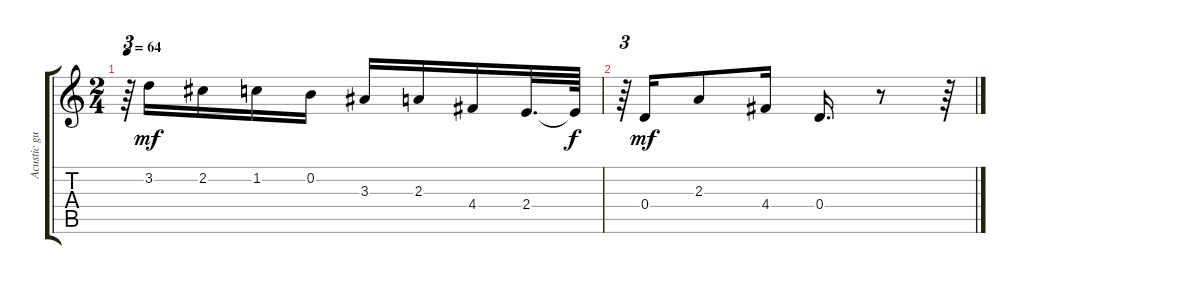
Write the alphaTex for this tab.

\track ("Acustic guitar" "Acustic gu") {instrument acousticguitarnylon}
\staff {score tabs}
\tuning (E4 B3 G3 D3 A2 E2) {hide}
\ts (2 4)
\tempo 64
\clef g2
\ks c
r.64{tu (3 2) dy f} 3.2.16{dy mf} 2.2.16 1.2.16 0.2.16 3.3.16 2.3.16 4.4.16 2.4.32{d} 2.4{t}.64{dy f} |
r.64{tu (3 2)} 0.4.16{dy mf} 2.3.8 4.4.16 0.4.16{d} r.8 r.64
